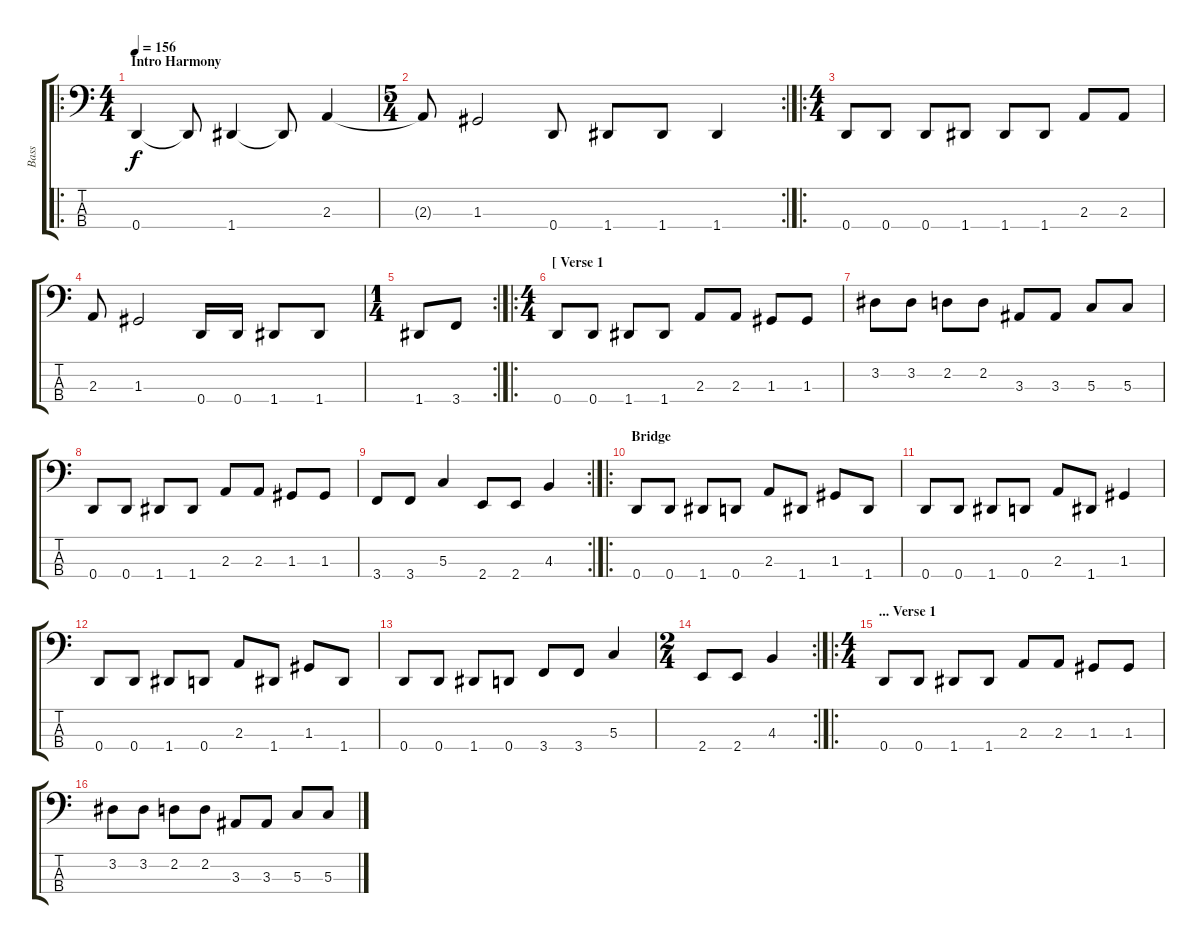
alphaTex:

\track ("Bass" "Bass") {instrument electricbasspick}
\staff {score tabs}
\tuning (F2 C2 G1 D1) {hide}
\ro
\ts (4 4)
\section ("" "Intro Harmony")
\tempo 156
\clef f4
\ks c
0.4.4{dy f instrument electricbasspick} 0.4{t}.8 1.4.4 1.4{t}.8 2.3.4 |
\rc 2
\ts (5 4)
2.3{t}.8 1.3.2 0.4.8 1.4.8 1.4.8 1.4.4 |
\ro
\ts (4 4)
0.4.8 0.4.8 0.4.8 1.4.8 1.4.8 1.4.8 2.3.8 2.3.8 |
2.3.8 1.3.2 0.4.16 0.4.16 1.4.8 1.4.8 |
\rc 2
\ts (1 4)
1.4.8 3.4.8 |
\ro
\ts (4 4)
\section ("" "[ Verse 1")
0.4.8 0.4.8 1.4.8 1.4.8 2.3.8 2.3.8 1.3.8 1.3.8 |
3.2.8 3.2.8 2.2.8 2.2.8 3.3.8 3.3.8 5.3.8 5.3.8 |
0.4.8 0.4.8 1.4.8 1.4.8 2.3.8 2.3.8 1.3.8 1.3.8 |
\rc 2
3.4.8 3.4.8 5.3.4 2.4.8 2.4.8 4.3.4 |
\ro
\section ("" "Bridge")
0.4.8 0.4.8 1.4.8 0.4.8 2.3.8 1.4.8 1.3.8 1.4.8 |
0.4.8 0.4.8 1.4.8 0.4.8 2.3.8 1.4.8 1.3.4 |
0.4.8 0.4.8 1.4.8 0.4.8 2.3.8 1.4.8 1.3.8 1.4.8 |
0.4.8 0.4.8 1.4.8 0.4.8 3.4.8 3.4.8 5.3.4 |
\rc 2
\ts (2 4)
2.4.8 2.4.8 4.3.4 |
\ro
\ts (4 4)
\section ("" "... Verse 1")
0.4.8 0.4.8 1.4.8 1.4.8 2.3.8 2.3.8 1.3.8 1.3.8 |
3.2.8 3.2.8 2.2.8 2.2.8 3.3.8 3.3.8 5.3.8 5.3.8
